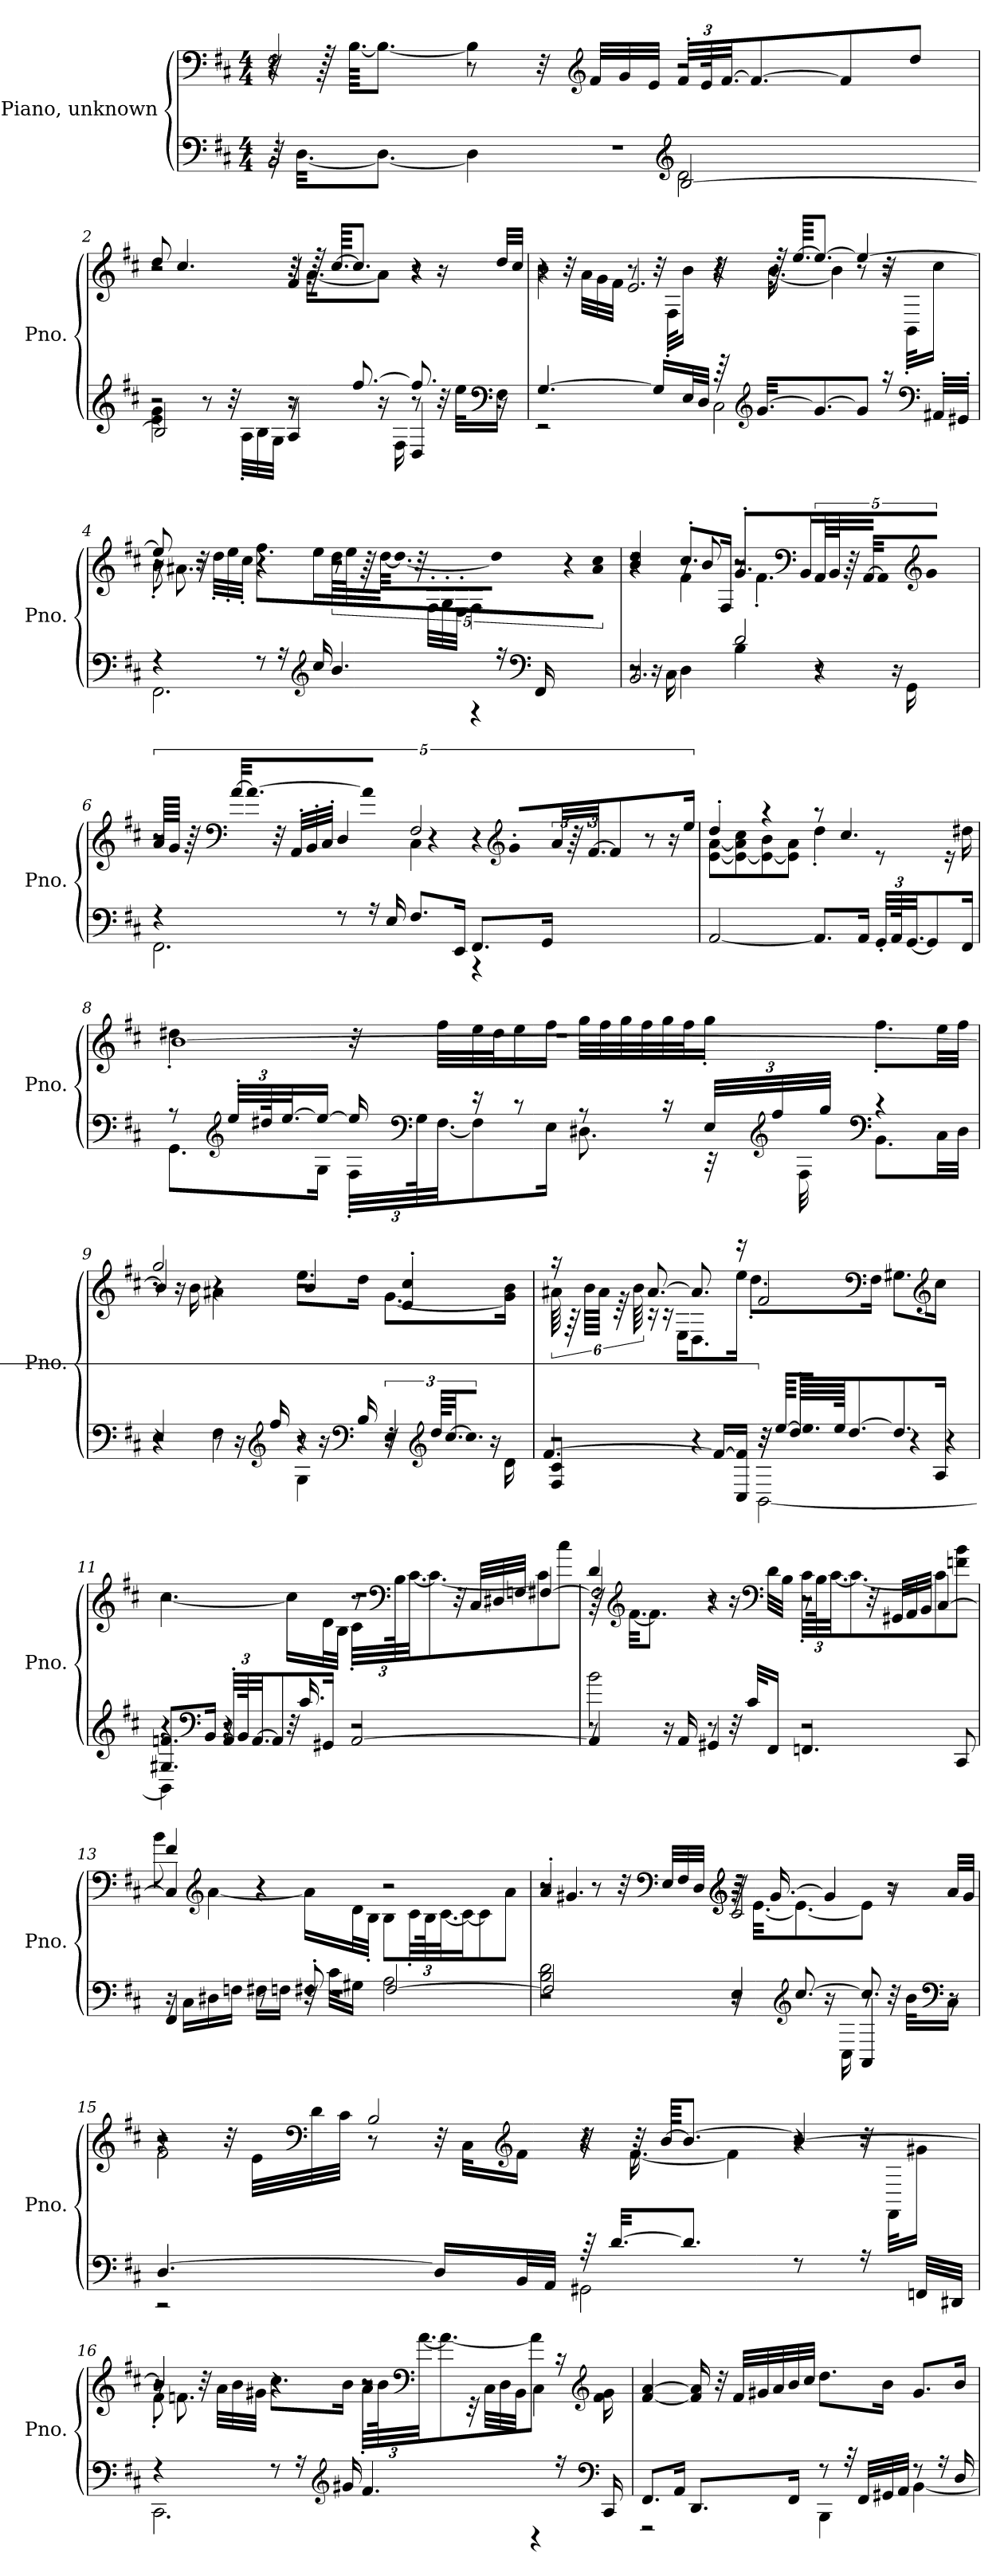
**kern	**kern
*part1	*part1
*staff2	*staff1
*I"Piano, unknown	*
*I'Pno.	*
*clefF4	*clefF4
*k[f#c#]	*k[f#c#]
*M4/4	*M4/4
*MM120	*MM120
=1	=1
*^	*^
*	*^	*	*^
1r	64r	2BB/	4r	32r	2F#/
.	[32.D\KKL	.	.	.	.
.	.	.	.	128r	.
.	.	.	.	[64.B\KKKL	.
.	8.D\J_	.	.	8.B\J_	.
.	4D\]	.	8r	4B\]	.
.	.	.	32r	.	.
*	*	*	*clefG2	*	*
.	.	.	32f#/LLL	.	.
.	.	.	32g/	.	.
.	.	.	32e/JJJ	.	.
*clefG2	*	*	*	*	*
*	*	*	*Xbrackettup	*	*
.	2d\	[2B/	48f#'/LLL	2r	2r
.	.	.	96e/K	.	.
.	.	.	[48.f#/JJ	.	.
.	.	.	8.f#/_	.	.
.	.	.	8f#/]	.	.
.	.	.	8dd/J	.	.
!!LO:LB:g=z	!!	!!
=2	=2	=2	=2	=2	=2
2r	4e\ 4g\	2B/]	8dd/	2r	2r
.	.	.	4.cc#/	.	.
.	8r	.	.	.	.
.	32r	.	.	.	.
.	32A'\LLL	.	.	.	.
.	32B\	.	.	.	.
.	32G\JJJ	.	.	.	.
16r	8r	4A/	32r	32r	4f#/
.	.	.	128r	[16.a\KL	.
.	.	.	[64.cc#/KKKL	.	.
[8.ff#/	.	.	8.cc#/J]	.	.
.	16r	.	.	8a\J]	.
.	16F#\	.	.	.	.
8.ff#/]	8r	4D/	8r	4r	4r
.	32r	.	16r	.	.
.	32ee\KLL	.	.	.	.
*clefF4	*	*	*	*	*
16r	16F#\JJ	.	32dd/LLL	.	.
.	.	.	32cc#/JJJ	.	.
*	*v	*v	*	*	*
!!LO:LB:g=z
=3	=3	=3	=3	=3
*	*	*	*	*^
[4.G/	2r	2r	8r	4r	2b\
.	.	.	32r	.	.
.	.	.	32a\LLL	.	.
.	.	.	32g\	.	.
.	.	.	32f#\JJJ	.	.
.	.	.	8r	2.e/	.
16G/LL]	.	.	32r	.	.
.	.	.	32F#'\KLL	.	.
32E/L	.	.	16b\JJ	.	.
32D/JJJ	.	.	.	.	.
64r	2C#\	32r	4r	.	32r
*clefG2	*	*	*	*	*
[32.g/KKL	.	.	.	.	.
.	.	128r	.	.	[16.b\
.	.	[64.ee/KKKL	.	.	.
8.g/_	.	8.ee/J_	.	.	.
.	.	.	.	.	4b\]
8g/J]	.	4ee/_	8r	.	.
16r	.	.	32r	.	8r
.	.	.	32BB'\KLL	.	.
*clefF4	*	*	*	*	*
32AA#X'/LLL	.	.	16cc#\JJ	.	.
32GG#X'/JJJ	.	.	.	.	.
*	*	*	*	*v	*v
!!LO:LB:g=z
=4	=4	=4	=4	=4
4r	2.FF#\	8ee/]	8b'\	16r
.	.	.	.	8.a#X\
.	.	8r	32r	.
.	.	.	32dd'\LLL	.
.	.	.	32ee'\	.
.	.	.	32cc#'\JJJ	.
8r	.	4r	8.ff#\L	4r
16r	.	.	.	.
*clefG2	*	*	*	*
16cc#/	.	.	16ee\L	.
*	*	*	*brackettup	*
4.b/	.	2r	80dd\LL	8r
.	.	.	80ee\JJJJ	.
.	.	.	80r	.
.	.	.	[40dd\KKL	.
.	.	.	8.dd\_	.
.	.	.	.	32r
.	.	.	.	32F#'\LLL
.	.	.	.	32G'\
.	.	.	.	32E'\JJJ
.	4r	.	8dd\J]	4F#\
16r	.	.	16r	.
*clefF4	*	*	*	*
16FF#/	.	.	16a#\ 16cc#\	.
!!LO:LB:g=z	!!	!!
=5	=5	=5	=5	=5
*	*^	*	*	*
2r	8r	2.BB/	4r	4r	4b/ 4dd/
.	16r	.	.	.	.
.	16C#\	.	.	.	.
.	4D\	.	8r	4f#\	8.cc#'/L
.	.	.	8b/	.	.
.	.	.	.	.	16F#/Jk
2d/	4B\	.	2r	8r	8.g'/L
.	.	.	.	4.f#'\	.
*	*	*	*clefF4	*	*
.	.	.	.	.	16BB/L
.	8r	4r	.	.	80AA/LL
.	.	.	.	.	80BB/JJJJ
.	.	.	.	.	80r
.	.	.	.	.	[40AA/KKL
.	.	.	.	.	8AA/]
.	16r	.	.	.	.
*	*	*	*clefG2	*	*
.	16GG\	.	.	.	16g/Jk
*	*v	*v	*	*	*
!!LO:LB:g=z	!!	!!
=6	=6	=6	=6	=6
4r	2.FF#\	80a/LLLL	2r	8r
.	.	80g/JJJJ	.	.
.	.	80r	.	.
*	*	*clefF4	*	*
.	.	[40a/KKL	.	.
.	.	8.a/_	.	.
.	.	.	.	32r
.	.	.	.	32AA'/LLL
.	.	.	.	32BB'/
.	.	.	.	32C#'/JJJ
8r	.	8a/J]	.	4D/
16r	.	32r	.	.
*	*	*clefG2	*	*
.	.	32g'/LLL	.	.
16E/	.	48a/JJJ	.	.
.	.	96r	.	.
.	.	[48.f#/	.	.
8.F#/L	.	4f#/]	4a\	2dd/
16EE/Jk	.	.	.	.
8.FF#/L	4r	8r	4r	.
.	.	16r	.	.
16GG/Jk	.	16ee/	.	.
*v	*v	*	*	*
*	*	*v	*v
=7	=7	=7
[2AA/	4dd'/	[8e\ [8a\L
.	.	8e\_ 8a\] 8cc#\
.	4r	8e\_ 8b\
.	.	8e\] 8a\J
8.AA/L]	8r	4dd'\
.	4.cc#/	.
16AA/Jk	.	.
*Xbrackettup	*	*
48GG'/LLL	.	8r
96AA/K	.	.
[48.GG/JJ	.	.
8GG/]	.	.
.	.	16r
16FF#/Jk	.	16dd#X\
!!LO:PB:g=z
=8	=8	=8
*^	*	*^
8r	8.GG\L	1r	4dd#X'\	[1b
*clefG2	*	*	*	*
48ee'/LLL	.	.	.	.
96dd#X/K	.	.	.	.
[48.ee/J	.	.	.	.
16ee/JJ_	16G\Jk	.	.	.
16ee/]	48F#'\LLL	.	32r	.
*clefF4	*	*	*	*
.	96G\K	.	.	.
.	[48.F#\JJ	.	32ff#\LLL	.
16r	8F#\]	.	32ee\	.
.	.	.	32dd#\J	.
8r	.	.	16ee\	.
.	16E\Jk	.	16ff#\JJ	.
8r	8.D#X\	.	32gg\LLL	.
.	.	.	32ff#\	.
.	.	.	32gg\	.
.	.	.	32ff#\	.
16r	.	.	32gg\	.
.	.	.	32ff#\J	.
48E/LLL	32r	.	16gg'\JJ	.
*clefG2	*	*	*	*
48ff#/	.	.	.	.
.	32F#\	.	.	.
48gg/JJJ	.	.	.	.
*clefF4	*	*	*	*
4r	8.BB\L	.	8.ff#'\L	.
.	32C#\LL	.	32ee\LL	.
.	32D#\JJJ	.	32ff#\JJJ	.
!!LO:LB:g=z	!!	!!
=9	=9	=9	=9	=9
*	*^	*	*	*
4E/	4r	2r	2gg/	8r	4b/]
.	.	.	.	16r	.
.	.	.	.	16b\	.
8r	4F#\	.	.	4a#X\	4r
16r	.	.	.	.	.
*clefG2	*	*	*	*	*
16ff#/	.	.	.	.	.
8r	4G\	4r	2r	8.ee\L	4b/
16r	.	.	.	.	.
*clefF4	*	*	*	*	*
16B/	.	.	.	16dd\Jk	.
*brackettup	*	*	*	*	*
48r	8r	4E/	.	[8.g\L	4e/' 4cc#/'
*clefG2	*	*	*	*	*
96dd/KLLL	.	.	.	.	.
[48.cc#/JJ	.	.	.	.	.
8.cc#/J]	.	.	.	.	.
.	16r	.	.	.	.
.	16d\	.	.	16g\] 16b\Jk	.
*	*	*	*	*v	*v
!!LO:LB:g=z
=10	=10	=10	=10	=10
4F#/ 4c#/	2r	[4.f#/	16r	96a#X\
.	.	.	.	96r
.	.	.	.	96b\LLLL
.	.	.	.	96a#\JJJJ
.	.	.	.	96r
.	.	.	.	96b\
.	.	.	[8.a#/	16r
.	.	.	.	16r
.	.	.	.	16E\KL
4r	.	.	8.a#/]	8.D\
.	.	16f#/LL_	.	.
.	.	16C#/ 16f#/]JJ	16r	16ee\Jk
32r	[2BB\	48r	2f#/	8.dd'\L
.	.	[96ee/KKLL	.	.
64.dd'/LLLL	.	16.ee/JJ]	.	.
128ee/JJJK	.	.	.	.
[8.dd/	.	.	.	.
.	.	8r	.	.
*	*	*	*clefF4	*
.	.	.	.	16F#\Jk
8.dd/]	.	4r	.	8.G#X\L
*	*	*	*clefG2	*
16A/Jk	.	.	.	16cc#\Jk
!!LO:LB:g=z
=11	=11	=11	=11	=11
*	*	*	*	*^
4r	4BB\]	8.G#X/ 8.fn/L	1r	[4.cc#\	2r
*clefF4	*	*	*	*	*
.	.	16BB/Jk	.	.	.
*	*	*Xbrackettup	*	*	*
8r	4r	48AA'/LLL	.	.	.
.	.	96BB/K	.	.	.
.	.	[48.AA/JJ	.	.	.
.	.	8AA/]	.	.	.
32r	.	.	.	16cc#\LL]	.
16.c#'/	.	.	.	.	.
.	.	16GG#X/Jk	.	32d\L	.
.	.	.	.	32B\JJJ	.
*	*	*	*	*Xbrackettup	*
[2AA/	2r	2r	.	48c#'\LLL	8r
*	*	*	*clefF4	*	*
.	.	.	.	96B\K	.
.	.	.	.	[48.c#\JJ	.
.	.	.	.	8.c#\_	.
.	.	.	.	.	32r
.	.	.	.	.	32C#/LLL
.	.	.	.	.	32D#X/
.	.	.	.	.	32Fn/JJJ
.	.	.	.	8c#\]	[4F#X/
.	.	.	.	8cc#\J	.
!!LO:LB:g=z	!!	!!
=12	=12	=12	=12	=12	=12
4AA/]	2b\	8r	4d/	64r	2F#/]
*	*	*	*clefG2	*	*
.	.	.	.	[32.f#\KKL	.
.	.	.	.	8.f#\J]	.
.	.	16r	.	.	.
.	.	16AA/	.	.	.
4GG#X/	.	8r	4r	8r	.
.	.	32r	.	16r	.
.	.	32c#/KLL	.	.	.
*	*	*	*clefF4	*	*
.	.	16FF#/JJ	.	32d\LLL	.
.	.	.	.	32B\JJJ	.
2r	2r	4.FFn/	2r	48c#'\LLL	8r
.	.	.	.	96B\K	.
.	.	.	.	[48.c#\JJ	.
.	.	.	.	8.c#\_	.
.	.	.	.	.	32r
.	.	.	.	.	32GG#X/LLL
.	.	.	.	.	32AA/
.	.	.	.	.	32BB/JJJ
.	.	.	.	8c#\]	[4C#/
.	.	8CC#/	.	8fn\ 8b\J	.
!!LO:LB:g=z	!!	!!
=13	=13	=13	=13	=13	=13
1r	16r	4FF#/	4f#/	8b\	4C#/]
.	16C#\LL	.	.	.	.
*	*	*	*clefG2	*	*
.	16D#X\	.	.	[4a\	.
.	16Fn\JJ	.	.	.	.
.	16F#X\LL	8r	4r	.	4r
.	16Fn\JJ	.	.	.	.
.	32r	8F#X'/	.	16a\LL]	.
.	32c#\KLL	.	.	.	.
.	16G#X\JJ	.	.	32d\L	.
.	.	.	.	32B'\JJJ	.
.	2A\	[2F#/	2r	8B\L	2r
.	.	.	.	48c#'\LL	.
.	.	.	.	96B\K	.
.	.	.	.	[48.c#\J	.
.	.	.	.	16c#\J_	.
.	.	.	.	8c#\]	.
.	.	.	.	8a\J	.
!!LO:PB:g=z	!!	!!
=14	=14	=14	=14	=14	=14
2r	2B\ 2d\	2F#/]	8r	2r	4a'/
.	.	.	4.g#X/	.	.
.	.	.	.	.	8r
.	.	.	.	.	32r
*	*	*	*clefF4	*	*
.	.	.	.	.	32E/LLL
.	.	.	.	.	32F#/
.	.	.	.	.	32D/JJJ
*	*	*	*clefG2	*	*
16r	8r	4E/	2c#/	64r	32r
.	.	.	.	[32.e\KKL	.
.	.	.	.	.	[16.g#/
*clefG2	*	*	*	*	*
[8.cc#/	.	.	.	8.e\_	.
.	16r	.	.	.	4g#/]
.	16C#\	.	.	.	.
8.cc#/]	8r	4AA/	.	8e\J]	.
.	32r	.	.	8r	16r
.	32b\KLL	.	.	.	.
*clefF4	*	*	*	*	*
16r	16C#\JJ	.	.	.	32a/LLL
.	.	.	.	.	32g#/JJJ
*	*v	*v	*	*	*
!!LO:LB:g=z
=15	=15	=15	=15	=15
*	*	*	*	*^
[4.D/	2r	2r	8r	4r	2f#\
.	.	.	32r	.	.
.	.	.	32e\LLL	.	.
*	*	*clefF4	*	*	*
.	.	.	32d\	.	.
.	.	.	32c#\JJJ	.	.
.	.	.	8r	2B/	.
16D/LL]	.	.	32r	.	.
.	.	.	32C#\KLL	.	.
*	*	*clefG2	*	*	*
32BB/L	.	.	16f#\JJ	.	.
32AA/JJJ	.	.	.	.	.
64r	2GG#X\	32r	4r	.	32r
[32.d/KKL	.	.	.	.	.
.	.	64r	.	.	[16.f#\
.	.	[64b/KKKL	.	.	.
8.d/J]	.	8.b/J_	.	.	.
.	.	.	.	.	4f#\]
8r	.	4b/_	8r	4r	.
16r	.	.	32r	.	8r
.	.	.	32FF#\KLL	.	.
32FFn/LLL	.	.	16g#X\JJ	.	.
32DD#X/JJJ	.	.	.	.	.
*	*	*	*	*v	*v
!!LO:LB:g=z
=16	=16	=16	=16	=16
4r	2.CC#\	4b/]	8f#'\	16r
.	.	.	.	8.fn\
.	.	.	32r	.
.	.	.	32a\LLL	.
.	.	.	32b\	.
.	.	.	32g#X\JJJ	.
8r	.	4r	8.cc#\L	4r
16r	.	.	.	.
*clefG2	*	*	*	*
16g#X/	.	.	16b\Jk	.
4.f#/	.	2r	48a'\LLL	8r
.	.	.	96b\K	.
*	*	*clefF4	*	*
.	.	.	[48.a\JJ	.
.	.	.	8.a\_	.
.	.	.	.	32r
.	.	.	.	32C#\LLL
.	.	.	.	32D\
.	.	.	.	32BB\JJJ
.	4r	.	8a\J]	4C#\
16r	.	.	16r	.
*clefF4	*	*clefG2	*	*
16CC#/	.	.	16f\ 16g#\	.
*	*	*v	*v	*v
!!LO:LB:g=z
=17	=17	=17
8.FF#/L	2r	[4f#/ [4a/
16AA/Jk	.	.
8.DD/L	.	16f#/] 16a/]
.	.	32r
.	.	32f#/LLL
.	.	32g#X/
.	.	32a/
16FF#/Jk	.	32b/
.	.	32cc#/JJJ
8r	4BBB\	8.dd\L
32r	.	.
32FF#/LLL	.	.
32GG#X/	.	16b\Jk
32AA/JJJ	.	.
8r	[4BB\	8.g#/L
16r	.	.
16D/	.	16b/Jk
*v	*v	*
=	=
*-	*-
